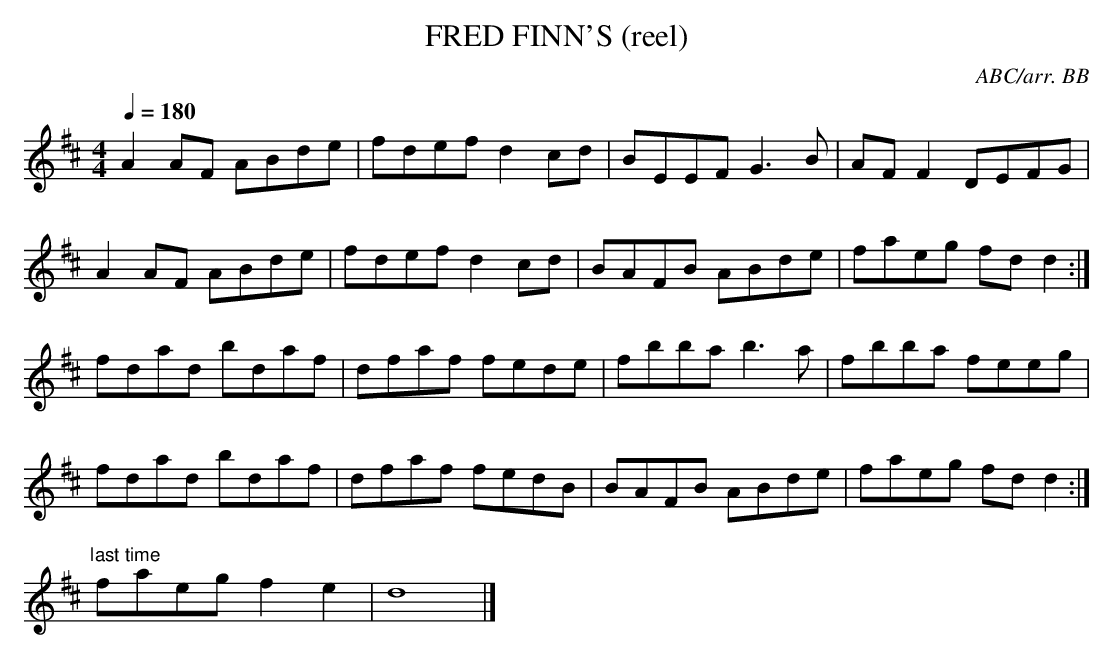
X:1
T:FRED FINN'S (reel)
C:ABC/arr. BB
M:4/4
L:1/8
Q:1/4=180
K:D
A2AF ABde|fdef d2cd|BEEF G3B|AFF2 DEFG|
A2AF ABde|fdef d2cd|BAFB ABde|faeg fdd2 :|
fdad bdaf|dfaf fede|fbba b3a|fbba feeg|
fdad bdaf|dfaf fedB|BAFB ABde|faeg fdd2 :|
"last time"faeg f2e2|d8|]
